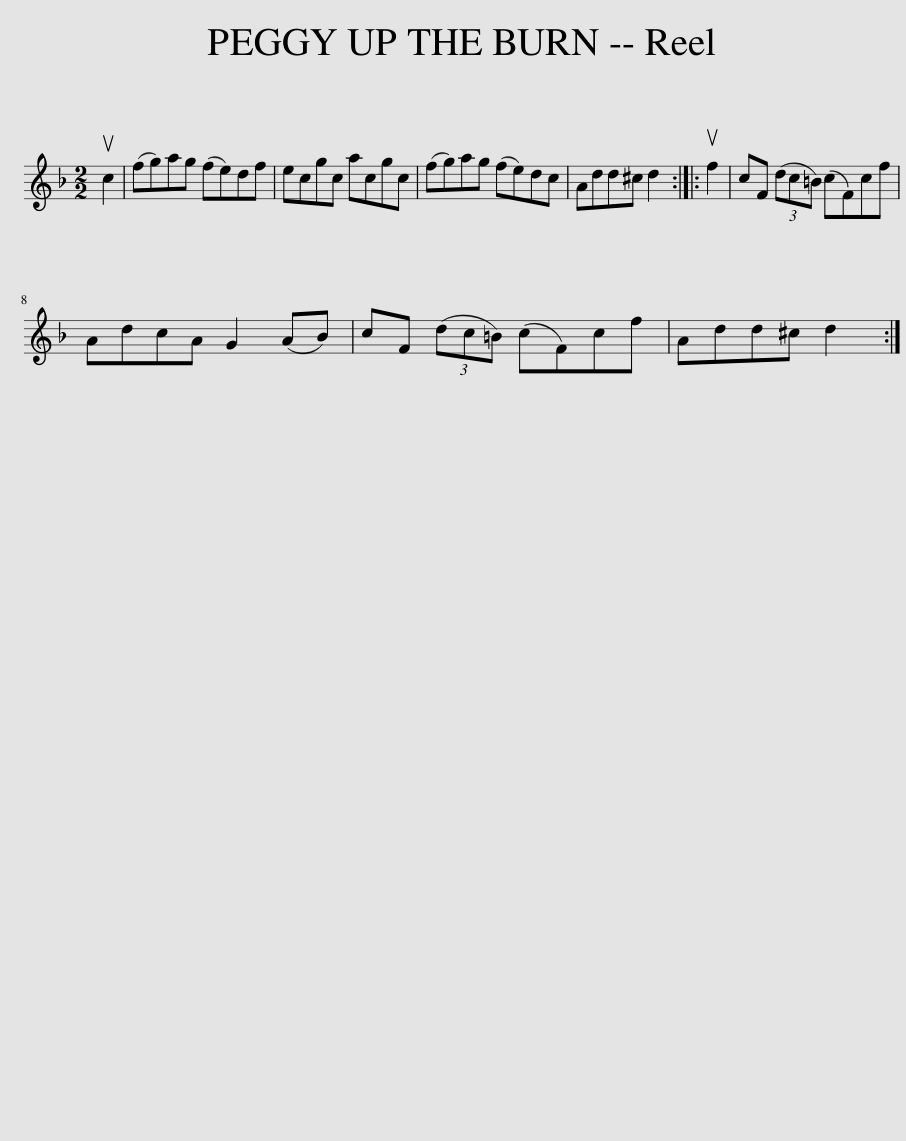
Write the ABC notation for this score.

X:1
L:1/8
M:2/2
I:linebreak $
K:F
V:1 treble
V:1
 uc2 | (fg)ag (fe)df | ecgc acgc | (fg)ag (fe)dc | Add^c d2 :: %5
 uf2 | cF (3(dc=B) (cF)cf |$ AdcA G2 (AB) | cF (3(dc=B) (cF)cf | Add^c d2 :| %10
